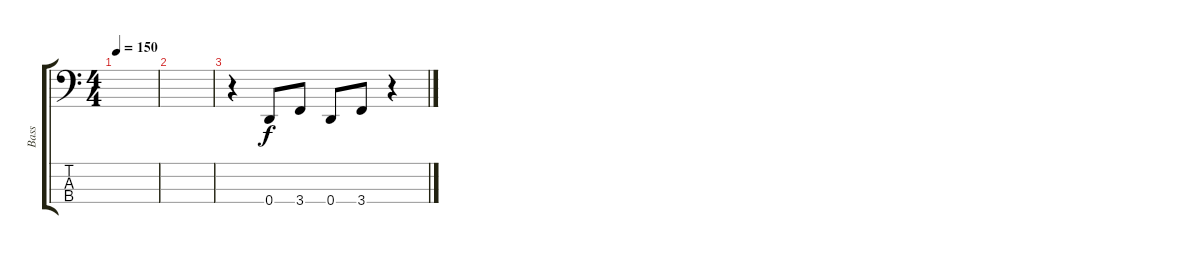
\track ("Bass" "Bass") {instrument electricbasspick}
\staff {score tabs}
\tuning (F2 C2 G1 D1) {hide}
\ts (4 4)
\tempo 150
\clef f4
\ks c
|
|
r.4 0.4.8 3.4.8 0.4.8 3.4.8 r.4
